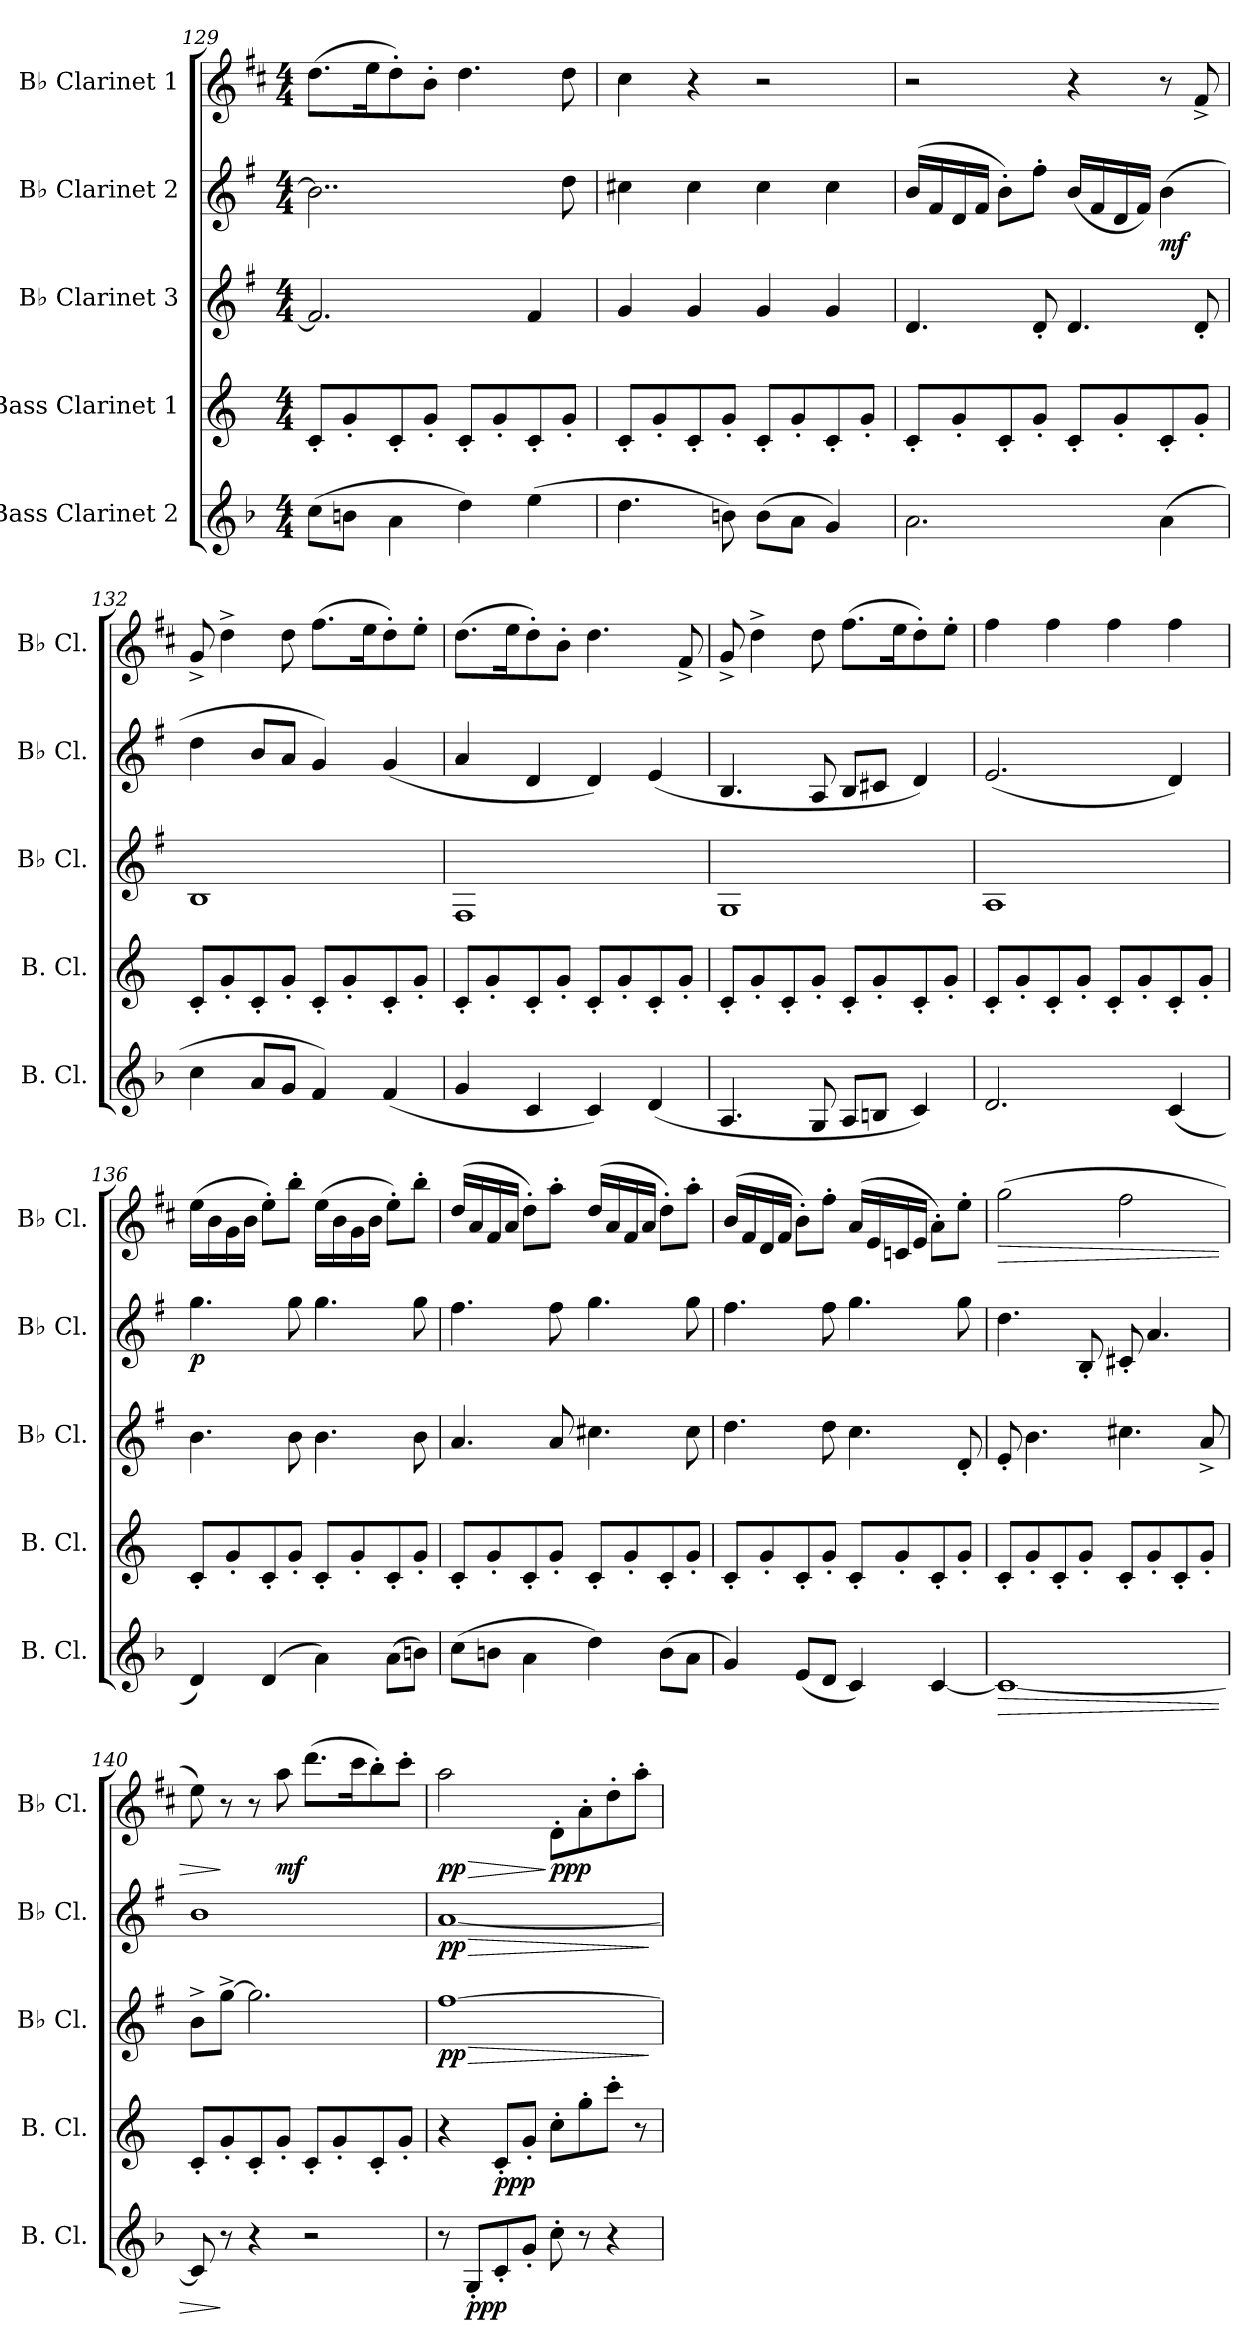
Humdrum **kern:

**kern	**dynam	**kern	**dynam	**kern	**dynam	**kern	**dynam	**kern	**dynam
*part5	*part5	*part4	*part4	*part3	*part3	*part2	*part2	*part1	*part1
*staff5	*staff5	*staff4	*staff4	*staff3	*staff3	*staff2	*staff2	*staff1	*staff1
*I"Bass Clarinet 2	*	*I"Bass Clarinet 1	*	*I"B♭ Clarinet 3	*	*I"B♭ Clarinet 2	*	*I"B♭ Clarinet 1	*
*I'B. Cl.	*	*I'B. Cl.	*	*I'B♭ Cl.	*	*I'B♭ Cl.	*	*I'B♭ Cl.	*
*clefG2	*	*clefG2	*	*clefG2	*	*clefG2	*	*clefG2	*
*ITrd8c14	*	*ITrd8c14	*	*ITrd1c2	*	*ITrd1c2	*	*ITrd1c2	*
*k[b-]	*	*k[]	*	*k[b-]	*	*k[b-]	*	*k[]	*
*M4/4	*	*M4/4	*	*M4/4	*	*M4/4	*	*M4/4	*
=129	=129	=129	=129	=129	=129	=129	=129	=129	=129
(>8c\L	.	8C'/L	.	2.e/]	.	2..a\]	.	(>8.cc\L	.
8Bn\J	.	8G'/	.	.	.	.	.	.	.
.	.	.	.	.	.	.	.	16dd\K	.
4A\	.	8C'/	.	.	.	.	.	8cc'\)	.
.	.	8G'/J	.	.	.	.	.	8a'\J	.
4d\)	.	8C'/L	.	.	.	.	.	4.cc\	.
.	.	8G'/	.	.	.	.	.	.	.
(>4e\	.	8C'/	.	4e/	.	.	.	.	.
.	.	8G'/J	.	.	.	8cc\	.	8cc\	.
=130	=130	=130	=130	=130	=130	=130	=130	=130	=130
4.d\	.	8C'/L	.	4f/	.	4bn\	.	4b\	.
.	.	8G'/	.	.	.	.	.	.	.
.	.	8C'/	.	4f/	.	4b\	.	4r	.
8Bn\)	.	8G'/J	.	.	.	.	.	.	.
(>8B\L	.	8C'/L	.	4f/	.	4b\	.	2r	.
8A\J	.	8G'/	.	.	.	.	.	.	.
4G/)	.	8C'/	.	4f/	.	4b\	.	.	.
.	.	8G'/J	.	.	.	.	.	.	.
!!LO:LB:g=z
=131	=131	=131	=131	=131	=131	=131	=131	=131	=131
2.A\	.	8C'/L	.	4.c/	.	(>16a/LL	.	2r	.
.	.	.	.	.	.	16e/	.	.	.
.	.	8G'/	.	.	.	16c/	.	.	.
.	.	.	.	.	.	16e/JJ	.	.	.
.	.	8C'/	.	.	.	8a'\L)	.	.	.
.	.	8G'/J	.	8c'/	.	8ee'\J	.	.	.
.	.	8C'/L	.	4.c/	.	(<16a/LL	.	4r	.
.	.	.	.	.	.	16e/	.	.	.
.	.	8G'/	.	.	.	16c/	.	.	.
.	.	.	.	.	.	16e/JJ)	.	.	.
!	!	!	!	!	!	!	!LO:DY:b	!	!
(>4A\	.	8C'/	.	.	.	(>4a\	mf	8r	.
.	.	8G'/J	.	8c'/	.	.	.	8e^/	.
=132	=132	=132	=132	=132	=132	=132	=132	=132	=132
4c\	.	8C'/L	.	1A	.	4cc\	.	8f^/	.
.	.	8G'/	.	.	.	.	.	4cc^\	.
8A/L	.	8C'/	.	.	.	8a/L	.	.	.
8G/J	.	8G'/J	.	.	.	8g/J	.	8cc\	.
4F/)	.	8C'/L	.	.	.	4f/)	.	(>8.ee\L	.
.	.	8G'/	.	.	.	.	.	.	.
.	.	.	.	.	.	.	.	16dd\K	.
(<4F/	.	8C'/	.	.	.	(<4f/	.	8cc'\)	.
.	.	8G'/J	.	.	.	.	.	8dd'\J	.
=133	=133	=133	=133	=133	=133	=133	=133	=133	=133
4G/	.	8C'/L	.	1E	.	4g/	.	(>8.cc\L	.
.	.	8G'/	.	.	.	.	.	.	.
.	.	.	.	.	.	.	.	16dd\K	.
4C/	.	8C'/	.	.	.	4c/	.	8cc'\)	.
.	.	8G'/J	.	.	.	.	.	8a'\J	.
4C/)	.	8C'/L	.	.	.	4c/)	.	4.cc\	.
.	.	8G'/	.	.	.	.	.	.	.
(<4D/	.	8C'/	.	.	.	(<4d/	.	.	.
.	.	8G'/J	.	.	.	.	.	8e^/	.
=134	=134	=134	=134	=134	=134	=134	=134	=134	=134
4.AA/	.	8C'/L	.	1F	.	4.A/	.	8f^/	.
.	.	8G'/	.	.	.	.	.	4cc^\	.
.	.	8C'/	.	.	.	.	.	.	.
8GG/	.	8G'/J	.	.	.	8G/	.	8cc\	.
8AA/L	.	8C'/L	.	.	.	8A/L	.	(>8.ee\L	.
8BBn/J	.	8G'/	.	.	.	8Bn/J	.	.	.
.	.	.	.	.	.	.	.	16dd\K	.
4C/)	.	8C'/	.	.	.	4c/)	.	8cc'\)	.
.	.	8G'/J	.	.	.	.	.	8dd'\J	.
!!LO:PB:g=z
=135	=135	=135	=135	=135	=135	=135	=135	=135	=135
2.D/	.	8C'/L	.	1G	.	(<2.d/	.	4ee\	.
.	.	8G'/	.	.	.	.	.	.	.
.	.	8C'/	.	.	.	.	.	4ee\	.
.	.	8G'/J	.	.	.	.	.	.	.
.	.	8C'/L	.	.	.	.	.	4ee\	.
.	.	8G'/	.	.	.	.	.	.	.
(<4C/	.	8C'/	.	.	.	4c/)	.	4ee\	.
.	.	8G'/J	.	.	.	.	.	.	.
=136	=136	=136	=136	=136	=136	=136	=136	=136	=136
!	!	!	!	!	!	!	!LO:DY:b	!	!
4D/)	.	8C'/L	.	4.a\	.	4.ff\	p	(>16dd\LL	.
.	.	.	.	.	.	.	.	16a\	.
.	.	8G'/	.	.	.	.	.	16f\	.
.	.	.	.	.	.	.	.	16a\JJ	.
(>4D/	.	8C'/	.	.	.	.	.	8dd'\L)	.
.	.	8G'/J	.	8a\	.	8ff\	.	8aa'\J	.
4A\)	.	8C'/L	.	4.a\	.	4.ff\	.	(>16dd\LL	.
.	.	.	.	.	.	.	.	16a\	.
.	.	8G'/	.	.	.	.	.	16f\	.
.	.	.	.	.	.	.	.	16a\JJ	.
(>8A\L	.	8C'/	.	.	.	.	.	8dd'\L)	.
8Bn\J)	.	8G'/J	.	8a\	.	8ff\	.	8aa'\J	.
=137	=137	=137	=137	=137	=137	=137	=137	=137	=137
(>8c\L	.	8C'/L	.	4.g/	.	4.ee\	.	(>16cc/LL	.
.	.	.	.	.	.	.	.	16g/	.
8Bn\J	.	8G'/	.	.	.	.	.	16e/	.
.	.	.	.	.	.	.	.	16g/JJ	.
4A\	.	8C'/	.	.	.	.	.	8cc'\L)	.
.	.	8G'/J	.	8g/	.	8ee\	.	8gg'\J	.
4d\)	.	8C'/L	.	4.bn\	.	4.ff\	.	(>16cc/LL	.
.	.	.	.	.	.	.	.	16g/	.
.	.	8G'/	.	.	.	.	.	16e/	.
.	.	.	.	.	.	.	.	16g/JJ	.
(>8B\L	.	8C'/	.	.	.	.	.	8cc'\L)	.
8A\J	.	8G'/J	.	8b\	.	8ff\	.	8gg'\J	.
!!LO:LB:g=z
=138	=138	=138	=138	=138	=138	=138	=138	=138	=138
4G/)	.	8C'/L	.	4.cc\	.	4.ee\	.	(>16a/LL	.
.	.	.	.	.	.	.	.	16e/	.
.	.	8G'/	.	.	.	.	.	16c/	.
.	.	.	.	.	.	.	.	16e/JJ	.
(<8E/L	.	8C'/	.	.	.	.	.	8a'\L)	.
8D/J	.	8G'/J	.	8cc\	.	8ee\	.	8ee'\J	.
4C/)	.	8C'/L	.	4.b-\	.	4.ff\	.	(>16g/LL	.
.	.	.	.	.	.	.	.	16d/	.
.	.	8G'/	.	.	.	.	.	16B-X/	.
.	.	.	.	.	.	.	.	16d/JJ	.
[4C/	.	8C'/	.	.	.	.	.	8g'\L)	.
.	.	8G'/J	.	8c'/	.	8ff\	.	8dd'\J	.
=139	=139	=139	=139	=139	=139	=139	=139	=139	=139
!	!LO:HP:b	!	!	!	!	!	!	!	!LO:HP:b
1C_	>	8C'/L	.	8d'/	.	4.cc\	.	(>2ff\	>
.	.	8G'/	.	4.a\	.	.	.	.	.
.	.	8C'/	.	.	.	.	.	.	.
.	.	8G'/J	.	.	.	8A'/	.	.	.
.	.	8C'/L	.	4.bn\	.	8Bn'/	.	2ee\	.
.	.	8G'/	.	.	.	4.g/	.	.	.
.	.	8C'/	.	.	.	.	.	.	.
.	.	8G'/J	.	8g^/	.	.	.	.	.
=140	=140	=140	=140	=140	=140	=140	=140	=140	=140
8C/]	.	8C'/L	.	8a^\L	.	1a	.	8dd\)	.
8r	]	8G'/	.	[8ff^\J	.	.	.	8r	]
4r	.	8C'/	.	2.ff\]	.	.	.	8r	.
!	!	!	!	!	!	!	!	!	!LO:DY:b
.	.	8G'/J	.	.	.	.	.	8gg\	mf
2r	.	8C'/L	.	.	.	.	.	(>8.ccc\L	.
.	.	8G'/	.	.	.	.	.	.	.
.	.	.	.	.	.	.	.	16bb\K	.
.	.	8C'/	.	.	.	.	.	8aa'\)	.
.	.	8G'/J	.	.	.	.	.	8bb'\J	.
=141	=141	=141	=141	=141	=141	=141	=141	=141	=141
!	!	!	!	!	!LO:HP:b	!	!LO:HP:b	!	!LO:HP:b
!	!	!	!	!	!LO:DY:n=1:b	!	!LO:DY:n=1:b	!	!LO:DY:n=1:b
8r	.	4r	.	[1ee	> pp	[1g	> pp	2gg\	> pp
!	!LO:DY:b	!	!	!	!	!	!	!	!
8GG'/L	ppp	.	.	.	.	.	.	.	.
!	!	!	!LO:DY:b	!	!	!	!	!	!
8C'/	.	8C'/L	ppp	.	.	.	.	.	.
8G'/J	.	8G'/J	.	.	.	.	.	.	.
!	!	!	!	!	!	!	!	!	!LO:DY:n=2:b
8c'\	.	8c'\L	.	.	.	.	.	8c'\L	] ppp
8r	.	8g'\	.	.	.	.	.	8g'\	.
4r	.	8cc'\J	.	.	.	.	.	8cc'\	.
.	.	8r	.	.	.	.	.	8gg'\J	.
.	.	.	.	.	]	.	]	.	.
=	=	=	=	=	=	=	=	=	=
*-	*-	*-	*-	*-	*-	*-	*-	*-	*-
